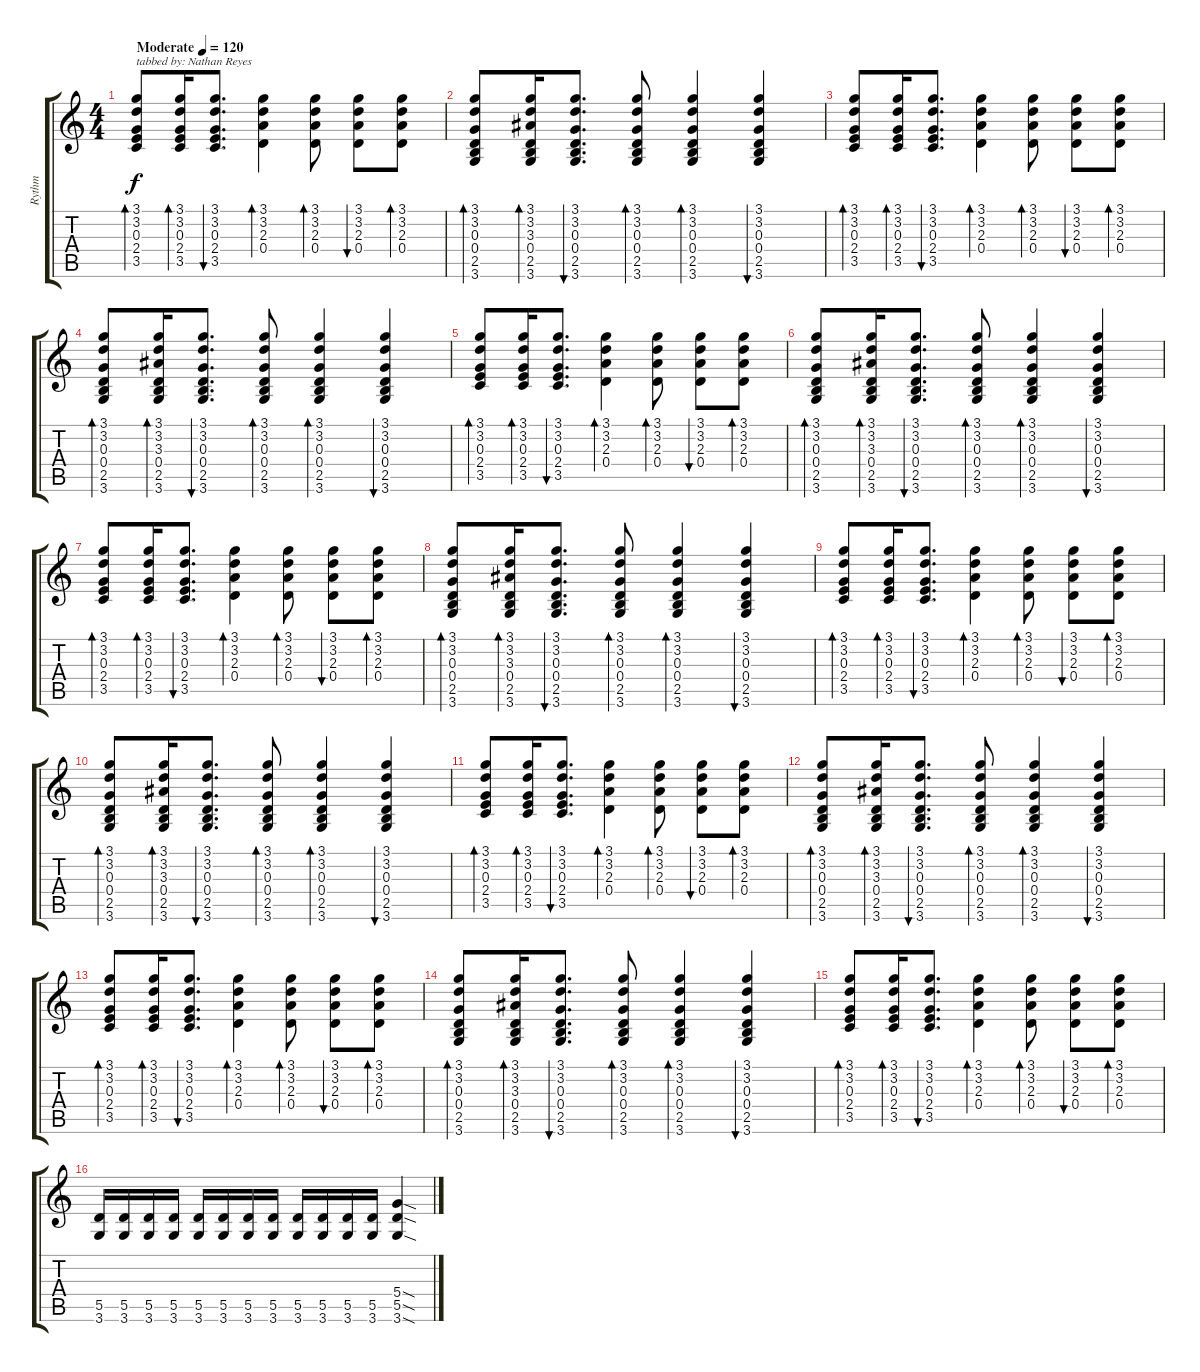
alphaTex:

\track ("Rythm" "Rythm") {instrument electricguitarjazz}
\staff {score tabs}
\tuning (E4 B3 G3 D3 A2 E2) {hide}
\ts (4 4)
\tempo (120 "Moderate")
\clef g2
\ks c
(3.1 3.2 0.3 2.4 3.5).8{bd 60 txt "tabbed by: Nathan Reyes " dy f instrument electricguitarjazz} (3.1 3.2 0.3 2.4 3.5).16{bd 60} (3.1 3.2 0.3 2.4 3.5).8{d bu 60} (3.1 3.2 2.3 0.4).4{bd 60} (3.1 3.2 2.3 0.4).8{bd 60} (3.1 3.2 2.3 0.4).8{bu 60} (3.1 3.2 2.3 0.4).8{bd 60} |
(3.1 3.2 0.3 0.4 2.5 3.6).8{bd 60} (3.1 3.2 3.3 0.4 2.5 3.6).16{bd 60} (3.1 3.2 0.3 0.4 2.5 3.6).8{d bu 60} (3.1 3.2 0.3 0.4 2.5 3.6).8{bd 60} (3.1 3.2 0.3 0.4 2.5 3.6).4{bd 60} (3.1 3.2 0.3 0.4 2.5 3.6).4{bu 60} |
(3.1 3.2 0.3 2.4 3.5).8{bd 60} (3.1 3.2 0.3 2.4 3.5).16{bd 60} (3.1 3.2 0.3 2.4 3.5).8{d bu 60} (3.1 3.2 2.3 0.4).4{bd 60} (3.1 3.2 2.3 0.4).8{bd 60} (3.1 3.2 2.3 0.4).8{bu 60} (3.1 3.2 2.3 0.4).8{bd 60} |
(3.1 3.2 0.3 0.4 2.5 3.6).8{bd 60} (3.1 3.2 3.3 0.4 2.5 3.6).16{bd 60} (3.1 3.2 0.3 0.4 2.5 3.6).8{d bu 60} (3.1 3.2 0.3 0.4 2.5 3.6).8{bd 60} (3.1 3.2 0.3 0.4 2.5 3.6).4{bd 60} (3.1 3.2 0.3 0.4 2.5 3.6).4{bu 60} |
(3.1 3.2 0.3 2.4 3.5).8{bd 60} (3.1 3.2 0.3 2.4 3.5).16{bd 60} (3.1 3.2 0.3 2.4 3.5).8{d bu 60} (3.1 3.2 2.3 0.4).4{bd 60} (3.1 3.2 2.3 0.4).8{bd 60} (3.1 3.2 2.3 0.4).8{bu 60} (3.1 3.2 2.3 0.4).8{bd 60} |
(3.1 3.2 0.3 0.4 2.5 3.6).8{bd 60} (3.1 3.2 3.3 0.4 2.5 3.6).16{bd 60} (3.1 3.2 0.3 0.4 2.5 3.6).8{d bu 60} (3.1 3.2 0.3 0.4 2.5 3.6).8{bd 60} (3.1 3.2 0.3 0.4 2.5 3.6).4{bd 60} (3.1 3.2 0.3 0.4 2.5 3.6).4{bu 60} |
(3.1 3.2 0.3 2.4 3.5).8{bd 60} (3.1 3.2 0.3 2.4 3.5).16{bd 60} (3.1 3.2 0.3 2.4 3.5).8{d bu 60} (3.1 3.2 2.3 0.4).4{bd 60} (3.1 3.2 2.3 0.4).8{bd 60} (3.1 3.2 2.3 0.4).8{bu 60} (3.1 3.2 2.3 0.4).8{bd 60} |
(3.1 3.2 0.3 0.4 2.5 3.6).8{bd 60} (3.1 3.2 3.3 0.4 2.5 3.6).16{bd 60} (3.1 3.2 0.3 0.4 2.5 3.6).8{d bu 60} (3.1 3.2 0.3 0.4 2.5 3.6).8{bd 60} (3.1 3.2 0.3 0.4 2.5 3.6).4{bd 60} (3.1 3.2 0.3 0.4 2.5 3.6).4{bu 60} |
(3.1 3.2 0.3 2.4 3.5).8{bd 60} (3.1 3.2 0.3 2.4 3.5).16{bd 60} (3.1 3.2 0.3 2.4 3.5).8{d bu 60} (3.1 3.2 2.3 0.4).4{bd 60} (3.1 3.2 2.3 0.4).8{bd 60} (3.1 3.2 2.3 0.4).8{bu 60} (3.1 3.2 2.3 0.4).8{bd 60} |
(3.1 3.2 0.3 0.4 2.5 3.6).8{bd 60} (3.1 3.2 3.3 0.4 2.5 3.6).16{bd 60} (3.1 3.2 0.3 0.4 2.5 3.6).8{d bu 60} (3.1 3.2 0.3 0.4 2.5 3.6).8{bd 60} (3.1 3.2 0.3 0.4 2.5 3.6).4{bd 60} (3.1 3.2 0.3 0.4 2.5 3.6).4{bu 60} |
(3.1 3.2 0.3 2.4 3.5).8{bd 60} (3.1 3.2 0.3 2.4 3.5).16{bd 60} (3.1 3.2 0.3 2.4 3.5).8{d bu 60} (3.1 3.2 2.3 0.4).4{bd 60} (3.1 3.2 2.3 0.4).8{bd 60} (3.1 3.2 2.3 0.4).8{bu 60} (3.1 3.2 2.3 0.4).8{bd 60} |
(3.1 3.2 0.3 0.4 2.5 3.6).8{bd 60} (3.1 3.2 3.3 0.4 2.5 3.6).16{bd 60} (3.1 3.2 0.3 0.4 2.5 3.6).8{d bu 60} (3.1 3.2 0.3 0.4 2.5 3.6).8{bd 60} (3.1 3.2 0.3 0.4 2.5 3.6).4{bd 60} (3.1 3.2 0.3 0.4 2.5 3.6).4{bu 60} |
(3.1 3.2 0.3 2.4 3.5).8{bd 60} (3.1 3.2 0.3 2.4 3.5).16{bd 60} (3.1 3.2 0.3 2.4 3.5).8{d bu 60} (3.1 3.2 2.3 0.4).4{bd 60} (3.1 3.2 2.3 0.4).8{bd 60} (3.1 3.2 2.3 0.4).8{bu 60} (3.1 3.2 2.3 0.4).8{bd 60} |
(3.1 3.2 0.3 0.4 2.5 3.6).8{bd 60} (3.1 3.2 3.3 0.4 2.5 3.6).16{bd 60} (3.1 3.2 0.3 0.4 2.5 3.6).8{d bu 60} (3.1 3.2 0.3 0.4 2.5 3.6).8{bd 60} (3.1 3.2 0.3 0.4 2.5 3.6).4{bd 60} (3.1 3.2 0.3 0.4 2.5 3.6).4{bu 60} |
(3.1 3.2 0.3 2.4 3.5).8{bd 60} (3.1 3.2 0.3 2.4 3.5).16{bd 60} (3.1 3.2 0.3 2.4 3.5).8{d bu 60} (3.1 3.2 2.3 0.4).4{bd 60} (3.1 3.2 2.3 0.4).8{bd 60} (3.1 3.2 2.3 0.4).8{bu 60} (3.1 3.2 2.3 0.4).8{bd 60} |
(5.5 3.6).16 (5.5 3.6).16 (5.5 3.6).16 (5.5 3.6).16 (5.5 3.6).16 (5.5 3.6).16 (5.5 3.6).16 (5.5 3.6).16 (5.5 3.6).16 (5.5 3.6).16 (5.5 3.6).16 (5.5 3.6).16 (5.4{sod} 5.5{sod} 3.6{sod}).4
